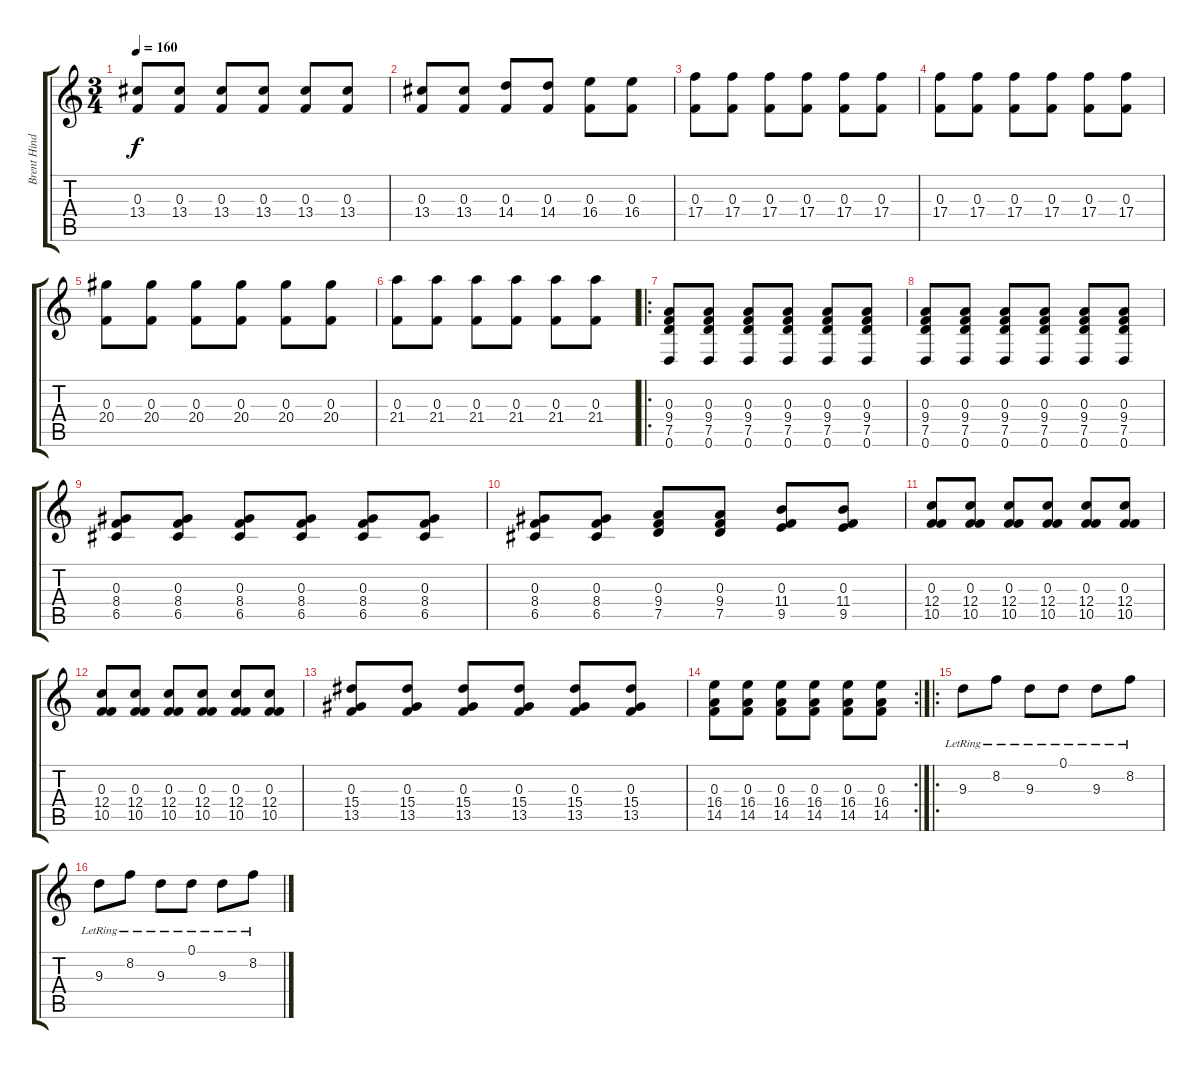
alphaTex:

\track ("Brent Hinds" "Brent Hind") {instrument acousticguitarsteel}
\staff {score tabs}
\tuning (D4 A3 F3 C3 G2 D2) {hide}
\ts (3 4)
\tempo 160
\clef g2
\ks c
(0.3 13.4).8{dy f} (0.3 13.4).8 (0.3 13.4).8 (0.3 13.4).8 (0.3 13.4).8 (0.3 13.4).8 |
(0.3 13.4).8 (0.3 13.4).8 (0.3 14.4).8 (0.3 14.4).8 (0.3 16.4).8 (0.3 16.4).8 |
(0.3 17.4).8 (0.3 17.4).8 (0.3 17.4).8 (0.3 17.4).8 (0.3 17.4).8 (0.3 17.4).8 |
(0.3 17.4).8 (0.3 17.4).8 (0.3 17.4).8 (0.3 17.4).8 (0.3 17.4).8 (0.3 17.4).8 |
(0.3 20.4).8 (0.3 20.4).8 (0.3 20.4).8 (0.3 20.4).8 (0.3 20.4).8 (0.3 20.4).8 |
(0.3 21.4).8 (0.3 21.4).8 (0.3 21.4).8 (0.3 21.4).8 (0.3 21.4).8 (0.3 21.4).8 |
\ro
(0.3 9.4 7.5 0.6).8{instrument distortionguitar} (0.3 9.4 7.5 0.6).8 (0.3 9.4 7.5 0.6).8 (0.3 9.4 7.5 0.6).8 (0.3 9.4 7.5 0.6).8 (0.3 9.4 7.5 0.6).8 |
(0.3 9.4 7.5 0.6).8 (0.3 9.4 7.5 0.6).8 (0.3 9.4 7.5 0.6).8 (0.3 9.4 7.5 0.6).8 (0.3 9.4 7.5 0.6).8 (0.3 9.4 7.5 0.6).8 |
(0.3 8.4 6.5).8 (0.3 8.4 6.5).8 (0.3 8.4 6.5).8 (0.3 8.4 6.5).8 (0.3 8.4 6.5).8 (0.3 8.4 6.5).8 |
(0.3 8.4 6.5).8 (0.3 8.4 6.5).8 (0.3 9.4 7.5).8 (0.3 9.4 7.5).8 (0.3 11.4 9.5).8 (0.3 11.4 9.5).8 |
(0.3 12.4 10.5).8 (0.3 12.4 10.5).8 (0.3 12.4 10.5).8 (0.3 12.4 10.5).8 (0.3 12.4 10.5).8 (0.3 12.4 10.5).8 |
(0.3 12.4 10.5).8 (0.3 12.4 10.5).8 (0.3 12.4 10.5).8 (0.3 12.4 10.5).8 (0.3 12.4 10.5).8 (0.3 12.4 10.5).8 |
(0.3 15.4 13.5).8 (0.3 15.4 13.5).8 (0.3 15.4 13.5).8 (0.3 15.4 13.5).8 (0.3 15.4 13.5).8 (0.3 15.4 13.5).8 |
\rc 2
(0.3 16.4 14.5).8 (0.3 16.4 14.5).8 (0.3 16.4 14.5).8 (0.3 16.4 14.5).8 (0.3 16.4 14.5).8 (0.3 16.4 14.5).8 |
\ro
9.3{lr}.8{instrument acousticguitarsteel} 8.2{lr}.8 9.3{lr}.8 0.1{lr}.8 9.3{lr}.8 8.2{lr}.8 |
9.3{lr}.8 8.2{lr}.8 9.3{lr}.8 0.1{lr}.8 9.3{lr}.8 8.2{lr}.8
